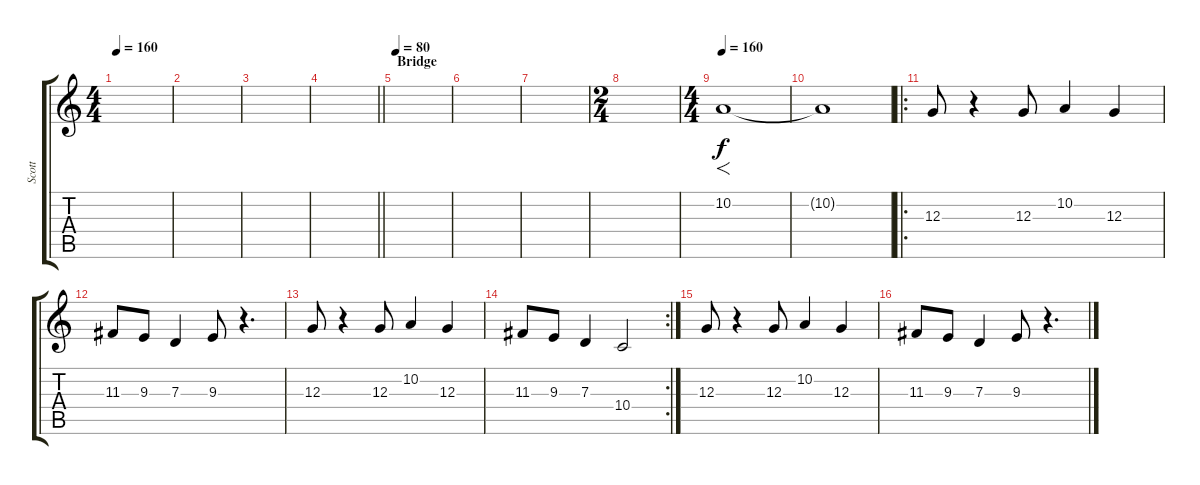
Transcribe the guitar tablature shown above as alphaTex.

\track ("Scott" "Scott") {instrument trumpet}
\staff {score tabs}
\tuning (E4 B3 G3 D3 A2 E2) {hide}
\ts (4 4)
\tempo 160
\clef g2
\ks c
|
|
|
\barLineRight lightlight
|
\section ("" "Bridge")
\tempo 80
|
|
|
\ts (2 4)
|
\ts (4 4)
\tempo 160
10.2.1{f} |
10.2{t}.1 |
\ro
12.3.8 r.4 12.3.8 10.2.4 12.3.4 |
11.3.8 9.3.8 7.3.4 9.3.8 r.4{d} |
12.3.8 r.4 12.3.8 10.2.4 12.3.4 |
\rc 2
11.3.8 9.3.8 7.3.4 10.4.2 |
12.3.8 r.4 12.3.8 10.2.4 12.3.4 |
11.3.8 9.3.8 7.3.4 9.3.8 r.4{d}
